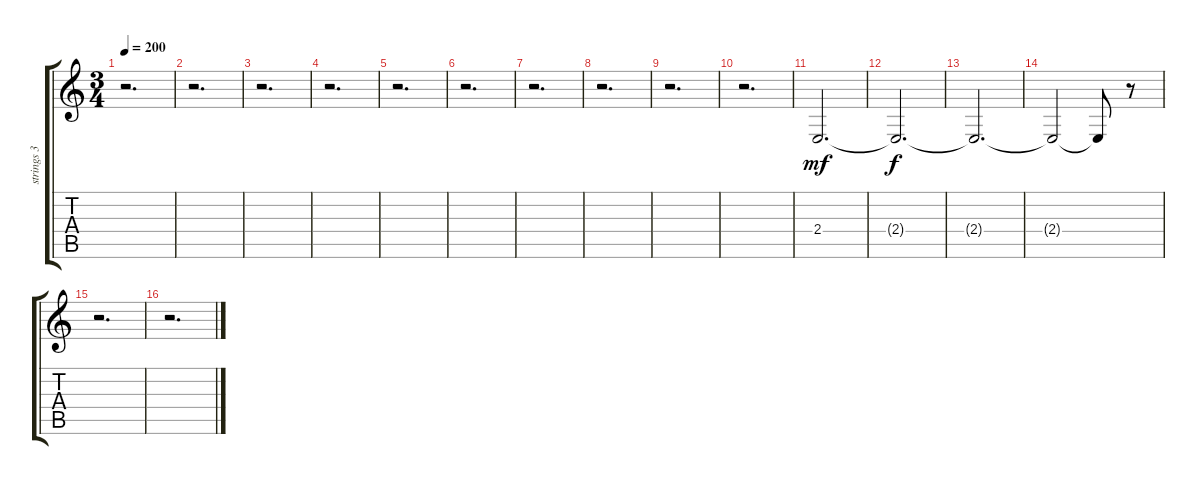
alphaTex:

\track ("strings 3" "strings 3") {instrument tremolostrings}
\staff {score tabs}
\tuning (E4 B3 G3 D3 A2 E2) {hide}
\ts (3 4)
\tempo 200
\clef g2
\ks c
r.2{d dy f} |
r.2{d} |
r.2{d} |
r.2{d} |
r.2{d} |
r.2{d} |
r.2{d} |
r.2{d} |
r.2{d} |
r.2{d} |
2.4.2{d dy mf} |
2.4{t}.2{d dy f} |
2.4{t}.2{d} |
2.4{t}.2 2.4{t}.8 r.8 |
r.2{d} |
r.2{d}
